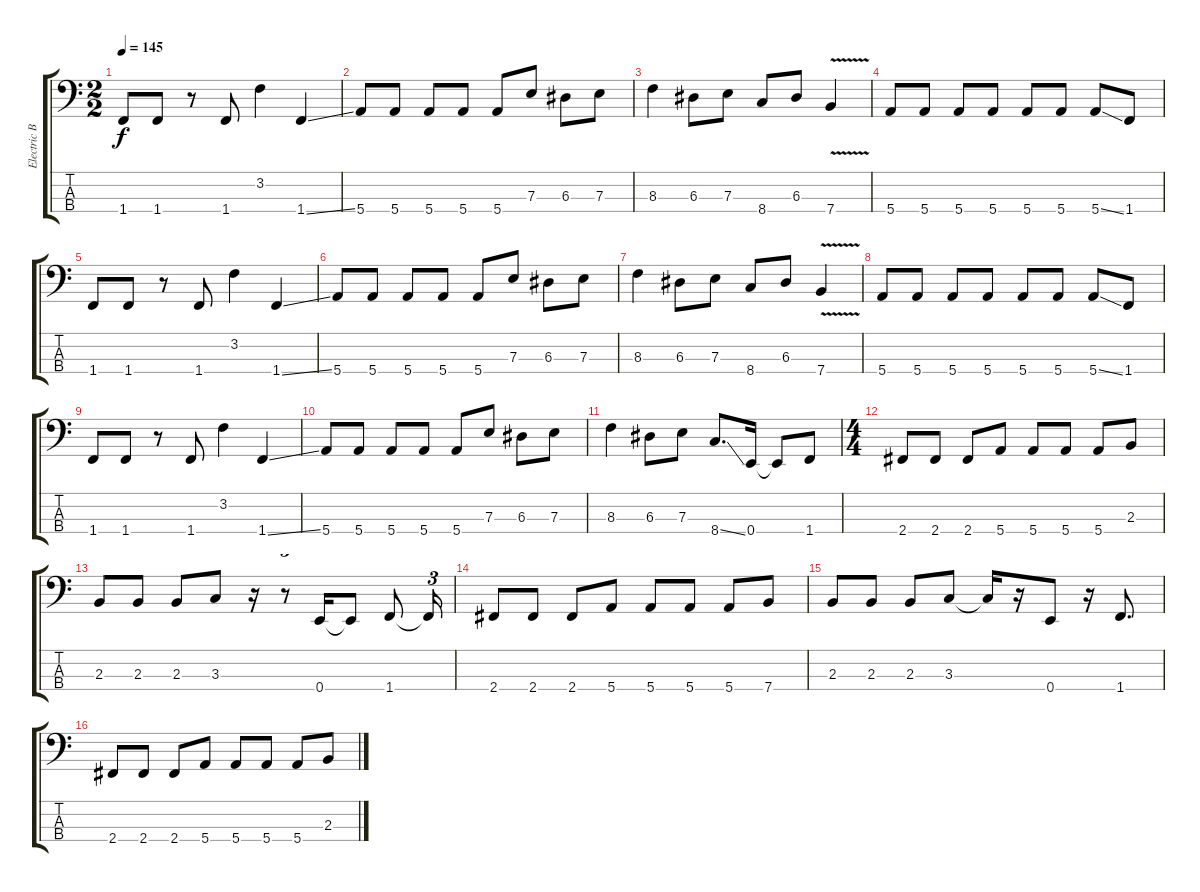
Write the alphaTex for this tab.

\track ("Electric Bass" "Electric B") {instrument electricbasspick}
\staff {score tabs}
\tuning (G2 D2 A1 E1) {hide}
\ts (2 2)
\tempo 145
\clef f4
\ks c
1.4.8{dy f} 1.4.8 r.8 1.4.8 3.2.4 1.4{ss}.4 |
5.4.8 5.4.8 5.4.8 5.4.8 5.4.8 7.3.8 6.3.8 7.3.8 |
8.3.4 6.3.8 7.3.8 8.4.8 6.3.8 7.4{v}.4 |
5.4.8 5.4.8 5.4.8 5.4.8 5.4.8 5.4.8 5.4{ss}.8 1.4.8 |
1.4.8 1.4.8 r.8 1.4.8 3.2.4 1.4{ss}.4 |
5.4.8 5.4.8 5.4.8 5.4.8 5.4.8 7.3.8 6.3.8 7.3.8 |
8.3.4 6.3.8 7.3.8 8.4.8 6.3.8 7.4{v}.4 |
5.4.8 5.4.8 5.4.8 5.4.8 5.4.8 5.4.8 5.4{ss}.8 1.4.8 |
1.4.8 1.4.8 r.8 1.4.8 3.2.4 1.4{ss}.4 |
5.4.8 5.4.8 5.4.8 5.4.8 5.4.8 7.3.8 6.3.8 7.3.8 |
8.3.4 6.3.8 7.3.8 8.4{ss}.8{d} 0.4.16 0.4{t}.8 1.4.8 |
\ts (4 4)
2.4.8 2.4.8 2.4.8 5.4.8 5.4.8 5.4.8 5.4.8 2.3.8 |
2.3.8 2.3.8 2.3.8 3.3.8 r.16 r.8{tu (3 2)} 0.4.16 0.4{t}.8 1.4.8 1.4{t}.16{tu (3 2)} |
2.4.8 2.4.8 2.4.8 5.4.8 5.4.8 5.4.8 5.4.8 7.4.8 |
2.3.8 2.3.8 2.3.8 3.3.8 3.3{t}.16 r.16 0.4.8 r.16 1.4.8{d} |
2.4.8 2.4.8 2.4.8 5.4.8 5.4.8 5.4.8 5.4.8 2.3.8
